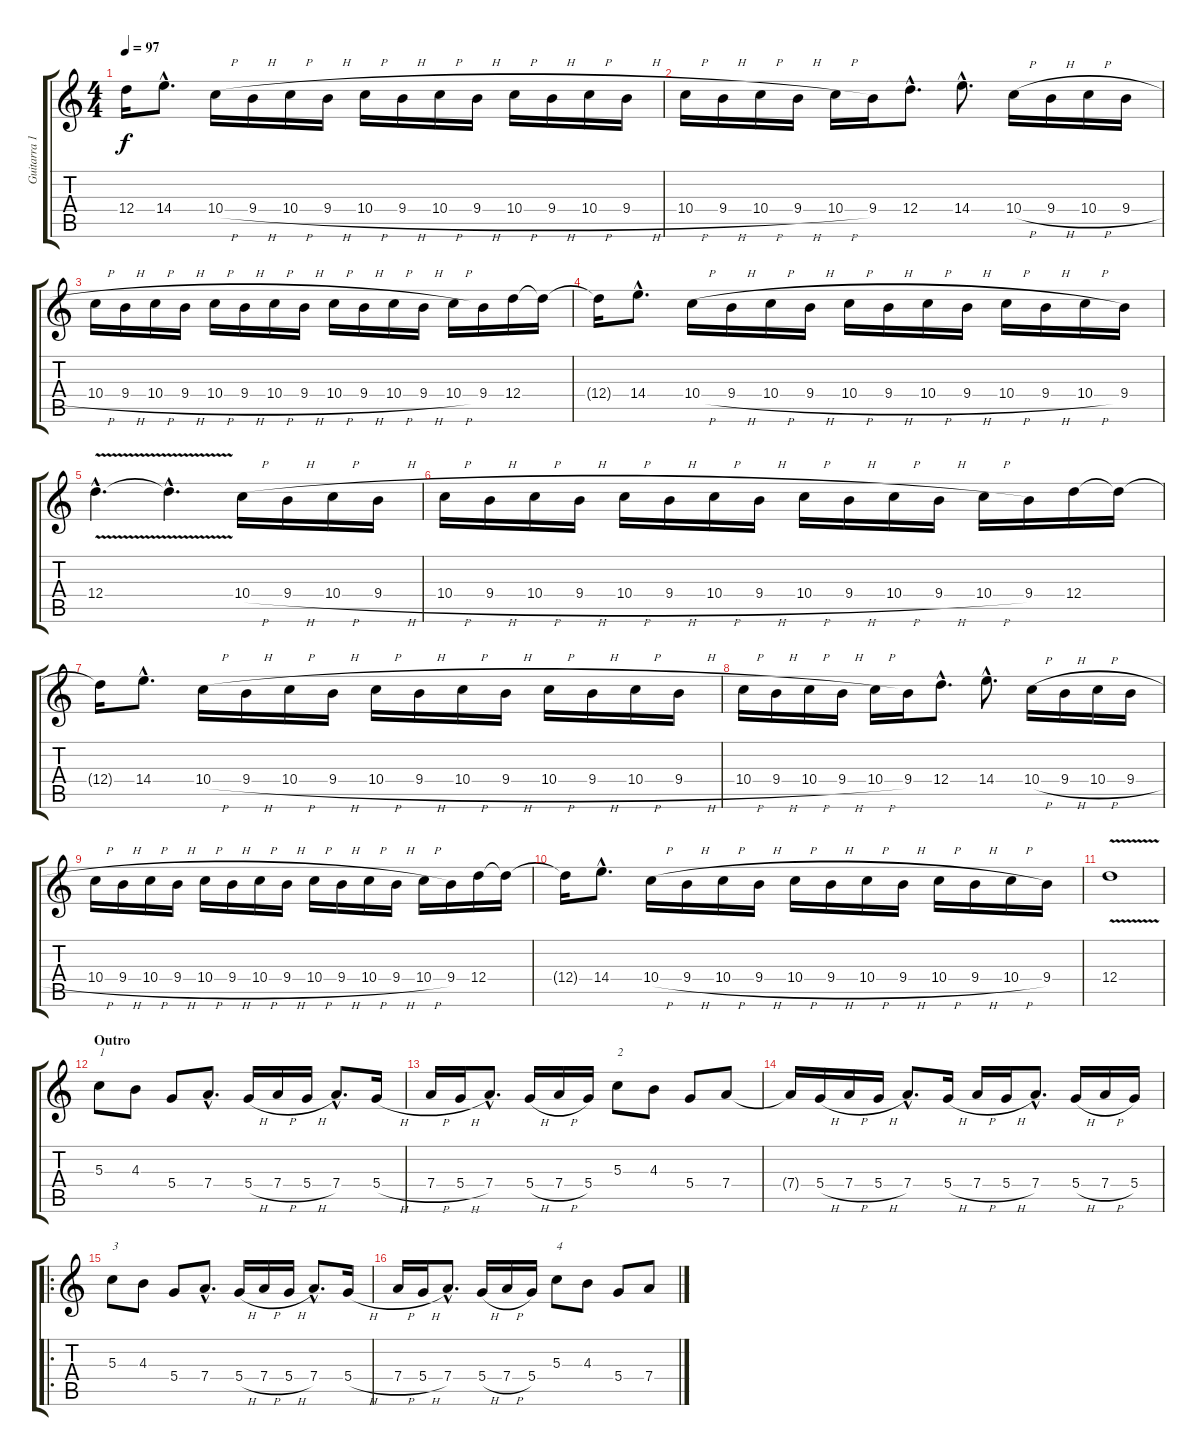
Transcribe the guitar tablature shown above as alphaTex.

\track ("Guitarra 1" "Guitarra 1") {instrument electricguitarclean}
\staff {score tabs}
\tuning (E4 B3 G3 D3 A2 E2) {hide}
\ts (4 4)
\tempo 97
\clef g2
\ks c
12.4{t}.16{dy f} 14.4{hac}.8{d instrument overdrivenguitar} 10.4{h}.16 9.4{h}.16 10.4{h}.16 9.4{h}.16 10.4{h}.16 9.4{h}.16 10.4{h}.16 9.4{h}.16 10.4{h}.16 9.4{h}.16 10.4{h}.16 9.4{h}.16 |
10.4{h}.16{instrument overdrivenguitar} 9.4{h}.16 10.4{h}.16 9.4{h}.16 10.4{h}.16 9.4.16 12.4{hac}.8{d} 14.4{hac}.8{d} 10.4{h}.16 9.4{h}.16 10.4{h}.16 9.4{h}.16 |
10.4{h}.16{instrument overdrivenguitar} 9.4{h}.16 10.4{h}.16 9.4{h}.16 10.4{h}.16 9.4{h}.16 10.4{h}.16 9.4{h}.16 10.4{h}.16 9.4{h}.16 10.4{h}.16 9.4{h}.16 10.4{h}.16 9.4.16 12.4.16 12.4{t}.16 |
12.4{t}.16 14.4{hac}.8{d instrument overdrivenguitar} 10.4{h}.16 9.4{h}.16 10.4{h}.16 9.4{h}.16 10.4{h}.16 9.4{h}.16 10.4{h}.16 9.4{h}.16 10.4{h}.16 9.4{h}.16 10.4{h}.16 9.4.16 |
12.4{v hac}.4{d instrument overdrivenguitar} 12.4{hac t}.4{d} 10.4{h}.16{instrument overdrivenguitar} 9.4{h}.16 10.4{h}.16 9.4{h}.16 |
10.4{h}.16{instrument overdrivenguitar} 9.4{h}.16 10.4{h}.16 9.4{h}.16 10.4{h}.16 9.4{h}.16 10.4{h}.16 9.4{h}.16 10.4{h}.16 9.4{h}.16 10.4{h}.16 9.4{h}.16 10.4{h}.16 9.4.16 12.4.16 12.4{t}.16 |
12.4{t}.16 14.4{hac}.8{d instrument overdrivenguitar} 10.4{h}.16 9.4{h}.16 10.4{h}.16 9.4{h}.16 10.4{h}.16 9.4{h}.16 10.4{h}.16 9.4{h}.16 10.4{h}.16 9.4{h}.16 10.4{h}.16 9.4{h}.16 |
10.4{h}.16{instrument overdrivenguitar} 9.4{h}.16 10.4{h}.16 9.4{h}.16 10.4{h}.16 9.4.16 12.4{hac}.8{d} 14.4{hac}.8{d} 10.4{h}.16 9.4{h}.16 10.4{h}.16 9.4{h}.16 |
10.4{h}.16{instrument overdrivenguitar} 9.4{h}.16 10.4{h}.16 9.4{h}.16 10.4{h}.16 9.4{h}.16 10.4{h}.16 9.4{h}.16 10.4{h}.16 9.4{h}.16 10.4{h}.16 9.4{h}.16 10.4{h}.16 9.4.16 12.4.16 12.4{t}.16 |
12.4{t}.16 14.4{hac}.8{d instrument overdrivenguitar} 10.4{h}.16 9.4{h}.16 10.4{h}.16 9.4{h}.16 10.4{h}.16 9.4{h}.16 10.4{h}.16 9.4{h}.16 10.4{h}.16 9.4{h}.16 10.4{h}.16 9.4.16 |
12.4{v}.1{instrument overdrivenguitar} |
\section ("" "Outro")
5.3.8{txt "1" instrument electricguitarclean} 4.3.8 5.4.8 7.4{hac}.8{d} 5.4{h}.16 7.4{h}.16 5.4{h}.16 7.4{hac}.8{d} 5.4{h}.16 |
7.4{h}.16 5.4{h}.16 7.4{hac}.8{d} 5.4{h}.16 7.4{h}.16 5.4.16 5.3.8{txt "2"} 4.3.8 5.4.8 7.4.8 |
7.4{t}.16 5.4{h}.16 7.4{h}.16 5.4{h}.16 7.4{hac}.8{d} 5.4{h}.16 7.4{h}.16 5.4{h}.16 7.4{hac}.8{d} 5.4{h}.16 7.4{h}.16 5.4.16 |
\ro
5.3.8{txt "3"} 4.3.8 5.4.8 7.4{hac}.8{d} 5.4{h}.16 7.4{h}.16 5.4{h}.16 7.4{hac}.8{d} 5.4{h}.16 |
7.4{h}.16 5.4{h}.16 7.4{hac}.8{d} 5.4{h}.16 7.4{h}.16 5.4.16 5.3.8{txt "4"} 4.3.8 5.4.8 7.4.8
